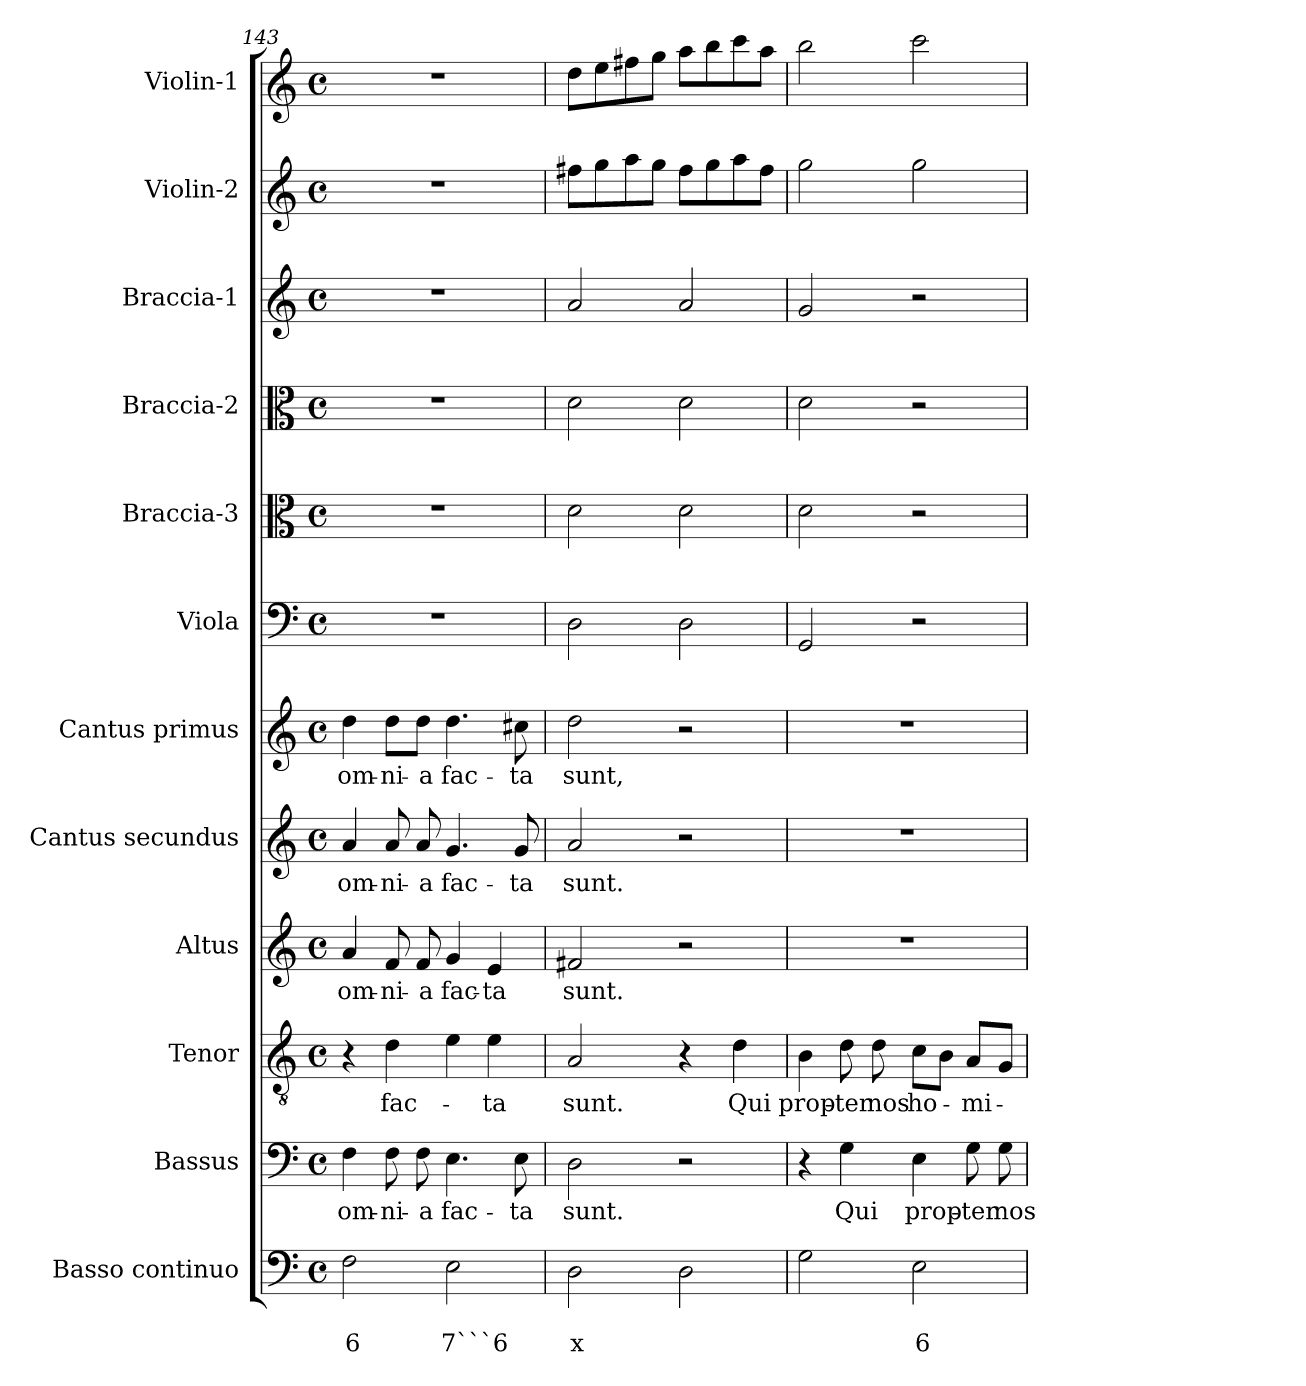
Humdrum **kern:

**kern	**text	**text	**kern	**text	**kern	**text	**kern	**text	**kern	**text	**kern	**text	**kern	**kern	**kern	**kern	**kern	**kern
*part12	*part12	*part12	*part11	*part11	*part10	*part10	*part9	*part9	*part8	*part8	*part7	*part7	*part6	*part5	*part4	*part3	*part2	*part1
*staff12	*staff12	*staff12	*staff11	*staff11	*staff10	*staff10	*staff9	*staff9	*staff8	*staff8	*staff7	*staff7	*staff6	*staff5	*staff4	*staff3	*staff2	*staff1
*I"Basso continuo	*	*	*I"Bassus	*	*I"Tenor	*	*I"Altus	*	*I"Cantus secundus	*	*I"Cantus primus	*	*I"Viola	*I"Braccia-3	*I"Braccia-2	*I"Braccia-1	*I"Violin-2	*I"Violin-1
*I'BC	*	*	*I'B	*	*I'T	*	*I'A	*	*I'C2	*	*I'C1	*	*I'Va	*I'Br3	*I'Br2	*I'Br1	*I'Vi2	*I'Vi1
*clefF4	*	*	*clefF4	*	*clefGv2	*	*clefG2	*	*clefG2	*	*clefG2	*	*clefF4	*clefC3	*clefC3	*clefG2	*clefG2	*clefG2
*k[]	*	*	*k[]	*	*k[]	*	*k[]	*	*k[]	*	*k[]	*	*k[]	*k[]	*k[]	*k[]	*k[]	*k[]
*C:	*	*	*C:	*	*C:	*	*C:	*	*C:	*	*C:	*	*C:	*C:	*C:	*C:	*C:	*C:
*M4/4	*	*	*M4/4	*	*M4/4	*	*M4/4	*	*M4/4	*	*M4/4	*	*M4/4	*M4/4	*M4/4	*M4/4	*M4/4	*M4/4
*met(c)	*	*	*met(c)	*	*met(c)	*	*met(c)	*	*met(c)	*	*met(c)	*	*met(c)	*met(c)	*met(c)	*met(c)	*met(c)	*met(c)
=143	=143	=143	=143	=143	=143	=143	=143	=143	=143	=143	=143	=143	=143	=143	=143	=143	=143	=143
!	!	!LO:LY:b	!	!	!	!	!	!	!	!	!	!	!	!	!	!	!	!
!	!	!	!	!LO:LY:b	!	!	!	!	!	!	!	!	!	!	!	!	!	!
!	!	!	!	!	!	!	!	!LO:LY:b	!	!	!	!	!	!	!	!	!	!
!	!	!	!	!	!	!	!	!	!	!LO:LY:b	!	!	!	!	!	!	!	!
!	!	!	!	!	!	!	!	!	!	!	!	!LO:LY:b	!	!	!	!	!	!
2F\	.	6	4F\	om-	4r	.	4a/	om-	4a/	om-	4dd\	om-	1r	1r	1r	1r	1r	1r
!	!	!	!	!LO:LY:b	!	!	!	!	!	!	!	!	!	!	!	!	!	!
!	!	!	!	!	!	!LO:LY:b	!	!	!	!	!	!	!	!	!	!	!	!
!	!	!	!	!	!	!	!	!LO:LY:b	!	!	!	!	!	!	!	!	!	!
!	!	!	!	!	!	!	!	!	!	!LO:LY:b	!	!	!	!	!	!	!	!
!	!	!	!	!	!	!	!	!	!	!	!	!LO:LY:b	!	!	!	!	!	!
.	.	.	8F\	-ni-	4d\	fac-	8f/	-ni-	8a/	-ni-	8dd\L	-ni-	.	.	.	.	.	.
!	!	!	!	!LO:LY:b	!	!	!	!	!	!	!	!	!	!	!	!	!	!
!	!	!	!	!	!	!	!	!LO:LY:b	!	!	!	!	!	!	!	!	!	!
!	!	!	!	!	!	!	!	!	!	!LO:LY:b	!	!	!	!	!	!	!	!
!	!	!	!	!	!	!	!	!	!	!	!	!LO:LY:b	!	!	!	!	!	!
.	.	.	8F\	-a	.	.	8f/	-a	8a/	-a	8dd\J	-a	.	.	.	.	.	.
!	!	!LO:LY:b	!	!	!	!	!	!	!	!	!	!	!	!	!	!	!	!
!	!	!	!	!LO:LY:b	!	!	!	!	!	!	!	!	!	!	!	!	!	!
!	!	!	!	!	!	!	!	!LO:LY:b	!	!	!	!	!	!	!	!	!	!
!	!	!	!	!	!	!	!	!	!	!LO:LY:b	!	!	!	!	!	!	!	!
!	!	!	!	!	!	!	!	!	!	!	!	!LO:LY:b	!	!	!	!	!	!
2E\	.	7```6	4.E\	fac-	4e\	.	4g/	fac-	4.g/	fac-	4.dd\	fac-	.	.	.	.	.	.
!	!	!	!	!	!	!LO:LY:b	!	!	!	!	!	!	!	!	!	!	!	!
!	!	!	!	!	!	!	!	!LO:LY:b	!	!	!	!	!	!	!	!	!	!
.	.	.	.	.	4e\	-ta	4e/	-ta	.	.	.	.	.	.	.	.	.	.
!	!	!	!	!LO:LY:b	!	!	!	!	!	!	!	!	!	!	!	!	!	!
!	!	!	!	!	!	!	!	!	!	!LO:LY:b	!	!	!	!	!	!	!	!
!	!	!	!	!	!	!	!	!	!	!	!	!LO:LY:b	!	!	!	!	!	!
.	.	.	8E\	-ta	.	.	.	.	8g/	-ta	8cc#X\	-ta	.	.	.	.	.	.
=144	=144	=144	=144	=144	=144	=144	=144	=144	=144	=144	=144	=144	=144	=144	=144	=144	=144	=144
!	!	!LO:LY:b	!	!	!	!	!	!	!	!	!	!	!	!	!	!	!	!
!	!	!	!	!LO:LY:b	!	!	!	!	!	!	!	!	!	!	!	!	!	!
!	!	!	!	!	!	!LO:LY:b	!	!	!	!	!	!	!	!	!	!	!	!
!	!	!	!	!	!	!	!	!LO:LY:b	!	!	!	!	!	!	!	!	!	!
!	!	!	!	!	!	!	!	!	!	!LO:LY:b	!	!	!	!	!	!	!	!
!	!	!	!	!	!	!	!	!	!	!	!	!LO:LY:b	!	!	!	!	!	!
2D\	.	x	2D\	sunt.	2A/	sunt.	2f#X/	sunt.	2a/	sunt.	2dd\	sunt,	2D\	2d\	2d\	2a/	8ff#X\L	8dd\L
.	.	.	.	.	.	.	.	.	.	.	.	.	.	.	.	.	8gg\	8ee\
.	.	.	.	.	.	.	.	.	.	.	.	.	.	.	.	.	8aa\	8ff#X\
.	.	.	.	.	.	.	.	.	.	.	.	.	.	.	.	.	8gg\J	8gg\J
2D\	.	.	2r	.	4r	.	2r	.	2r	.	2r	.	2D\	2d\	2d\	2a/	8ff#\L	8aa\L
.	.	.	.	.	.	.	.	.	.	.	.	.	.	.	.	.	8gg\	8bb\
!	!	!	!	!	!	!LO:LY:b	!	!	!	!	!	!	!	!	!	!	!	!
.	.	.	.	.	4d\	Qui	.	.	.	.	.	.	.	.	.	.	8aa\	8ccc\
.	.	.	.	.	.	.	.	.	.	.	.	.	.	.	.	.	8ff#\J	8aa\J
=145	=145	=145	=145	=145	=145	=145	=145	=145	=145	=145	=145	=145	=145	=145	=145	=145	=145	=145
!	!	!	!	!	!	!LO:LY:b	!	!	!	!	!	!	!	!	!	!	!	!
2G\	.	.	4r	.	4B\	prop-	1r	.	1r	.	1r	.	2GG/	2d\	2d\	2g/	2gg\	2bb\
!	!	!	!	!LO:LY:b	!	!	!	!	!	!	!	!	!	!	!	!	!	!
!	!	!	!	!	!	!LO:LY:b	!	!	!	!	!	!	!	!	!	!	!	!
.	.	.	4G\	Qui	8d\	-ter	.	.	.	.	.	.	.	.	.	.	.	.
!	!	!	!	!	!	!LO:LY:b	!	!	!	!	!	!	!	!	!	!	!	!
.	.	.	.	.	8d\	nos	.	.	.	.	.	.	.	.	.	.	.	.
!	!	!LO:LY:b	!	!	!	!	!	!	!	!	!	!	!	!	!	!	!	!
!	!	!	!	!LO:LY:b	!	!	!	!	!	!	!	!	!	!	!	!	!	!
!	!	!	!	!	!	!LO:LY:b	!	!	!	!	!	!	!	!	!	!	!	!
2E\	.	6	4E\	prop-	8c\L	ho-	.	.	.	.	.	.	2r	2r	2r	2r	2gg\	2ccc\
.	.	.	.	.	8B\J	.	.	.	.	.	.	.	.	.	.	.	.	.
!	!	!	!	!LO:LY:b	!	!	!	!	!	!	!	!	!	!	!	!	!	!
!	!	!	!	!	!	!LO:LY:b	!	!	!	!	!	!	!	!	!	!	!	!
.	.	.	8G\	-ter	8A/L	-mi-	.	.	.	.	.	.	.	.	.	.	.	.
!	!	!	!	!LO:LY:b	!	!	!	!	!	!	!	!	!	!	!	!	!	!
.	.	.	8G\	nos	8G/J	.	.	.	.	.	.	.	.	.	.	.	.	.
=	=	=	=	=	=	=	=	=	=	=	=	=	=	=	=	=	=	=
*-	*-	*-	*-	*-	*-	*-	*-	*-	*-	*-	*-	*-	*-	*-	*-	*-	*-	*-
